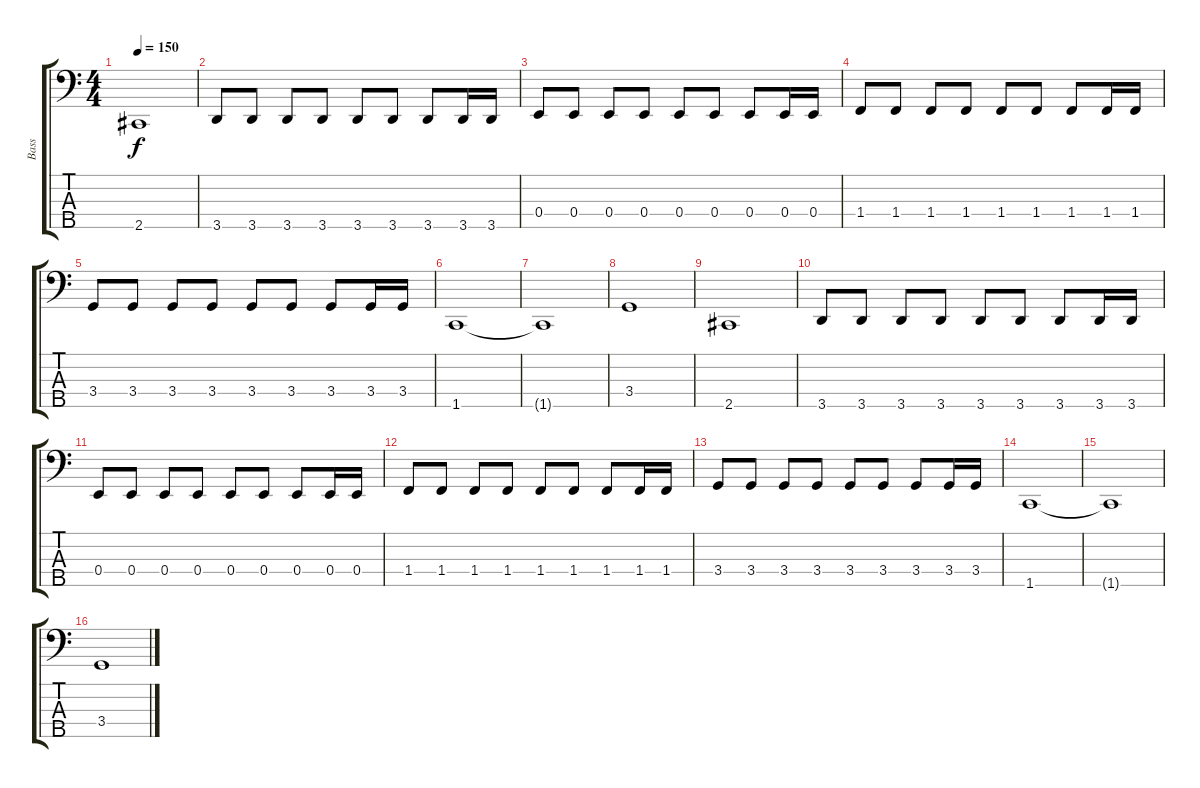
\track ("Bass" "Bass") {instrument electricbassfinger}
\staff {score tabs}
\tuning (G2 D2 A1 E1 B0) {hide}
\ts (4 4)
\tempo 150
\clef f4
\ks c
2.5.1{dy f} |
3.5.8 3.5.8 3.5.8 3.5.8 3.5.8 3.5.8 3.5.8 3.5.16 3.5.16 |
0.4.8 0.4.8 0.4.8 0.4.8 0.4.8 0.4.8 0.4.8 0.4.16 0.4.16 |
1.4.8 1.4.8 1.4.8 1.4.8 1.4.8 1.4.8 1.4.8 1.4.16 1.4.16 |
3.4.8 3.4.8 3.4.8 3.4.8 3.4.8 3.4.8 3.4.8 3.4.16 3.4.16 |
1.5.1 |
1.5{t}.1 |
3.4.1 |
2.5.1 |
3.5.8 3.5.8 3.5.8 3.5.8 3.5.8 3.5.8 3.5.8 3.5.16 3.5.16 |
0.4.8 0.4.8 0.4.8 0.4.8 0.4.8 0.4.8 0.4.8 0.4.16 0.4.16 |
1.4.8 1.4.8 1.4.8 1.4.8 1.4.8 1.4.8 1.4.8 1.4.16 1.4.16 |
3.4.8 3.4.8 3.4.8 3.4.8 3.4.8 3.4.8 3.4.8 3.4.16 3.4.16 |
1.5.1 |
1.5{t}.1 |
3.4.1
